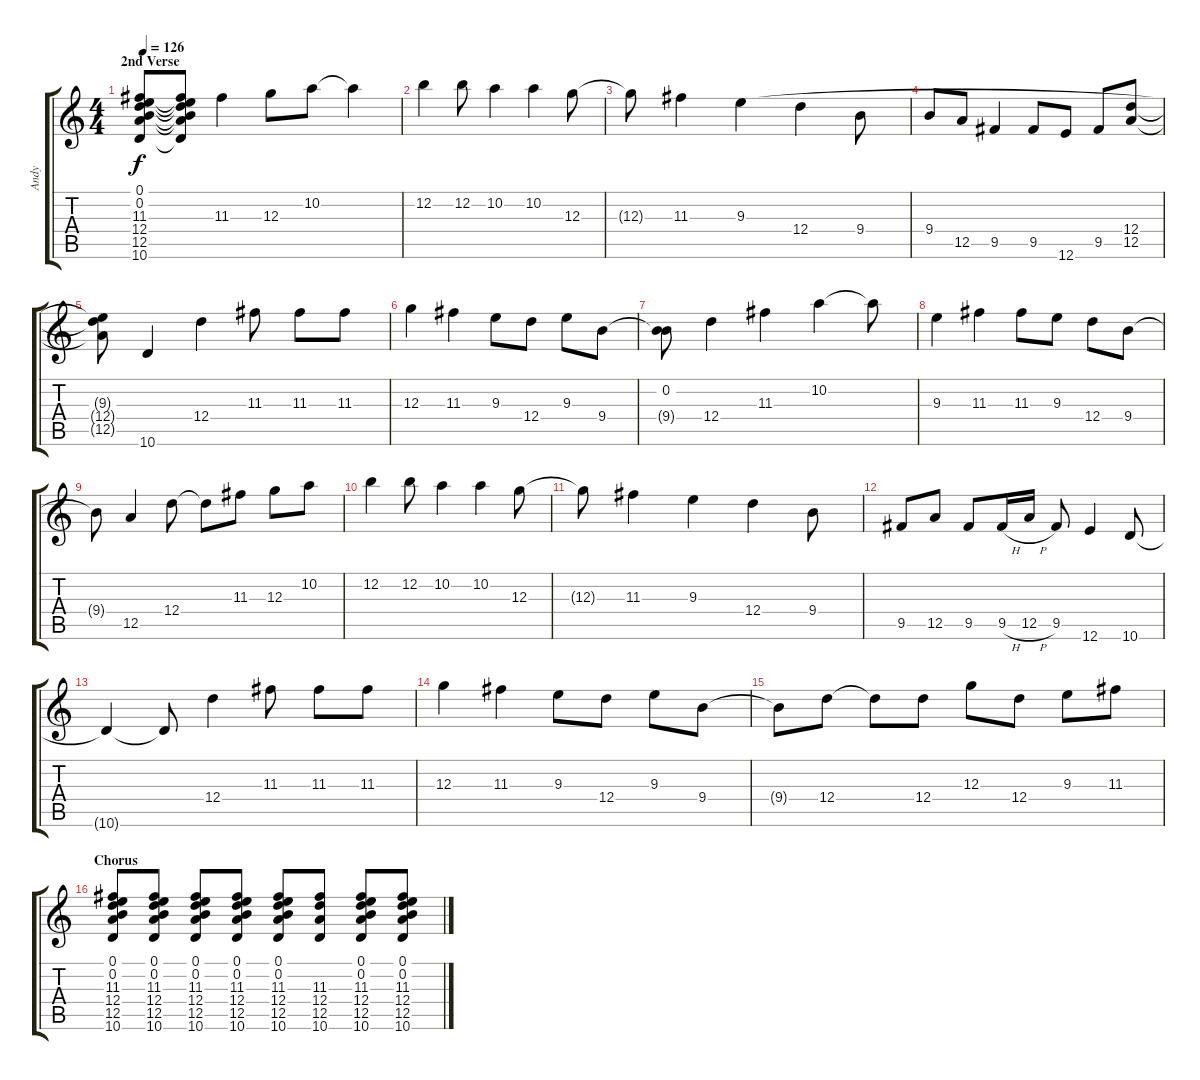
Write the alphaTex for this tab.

\track ("Andy" "Andy") {instrument distortionguitar}
\staff {score tabs}
\tuning (E4 B3 G3 D3 A2 E2) {hide}
\ts (4 4)
\section ("" "2nd Verse")
\tempo 126
\clef g2
\ks c
(0.1 0.2 11.3 12.4 12.5 10.6).8{dy f} (0.1{t} 0.2{t} 11.3{t} 12.4{t} 12.5{t} 10.6{t}).8 11.3.4 12.3.8 10.2.8 10.2{t}.4 |
12.2.4 12.2.8 10.2.4 10.2.4 12.3.8 |
12.3{t}.8 11.3.4 9.3.4 12.4.4 9.4.8 |
9.4.8 12.5.8 9.5.4 9.5.8 12.6.8 9.5.8 (12.4 12.5).8 |
(9.3{t} 12.4{t} 12.5{t}).8 10.6.4 12.4.4 11.3.8 11.3.8 11.3.8 |
12.3.4 11.3.4 9.3.8 12.4.8 9.3.8 9.4.8 |
(0.2 9.4{t}).8 12.4.4 11.3.4 10.2.4 10.2{t}.8 |
9.3.4 11.3.4 11.3.8 9.3.8 12.4.8 9.4.8 |
9.4{t}.8 12.5.4 12.4.8 12.4{t}.8 11.3.8 12.3.8 10.2.8 |
12.2.4 12.2.8 10.2.4 10.2.4 12.3.8 |
12.3{t}.8 11.3.4 9.3.4 12.4.4 9.4.8 |
9.5.8 12.5.8 9.5.8 9.5{h}.16 12.5{h}.16 9.5.8 12.6.4 10.6.8 |
10.6{t}.4 10.6{t}.8 12.4.4 11.3.8 11.3.8 11.3.8 |
12.3.4 11.3.4 9.3.8 12.4.8 9.3.8 9.4.8 |
9.4{t}.8 12.4.8 12.4{t}.8 12.4.8 12.3.8 12.4.8 9.3.8 11.3.8 |
\section ("" "Chorus")
(0.1 0.2 11.3 12.4 12.5 10.6).8 (0.1 0.2 11.3 12.4 12.5 10.6).8 (0.1 0.2 11.3 12.4 12.5 10.6).8 (0.1 0.2 11.3 12.4 12.5 10.6).8 (0.1 0.2 11.3 12.4 12.5 10.6).8 (11.3 12.4 12.5 10.6).8 (0.1 0.2 11.3 12.4 12.5 10.6).8 (0.1 0.2 11.3 12.4 12.5 10.6).8
